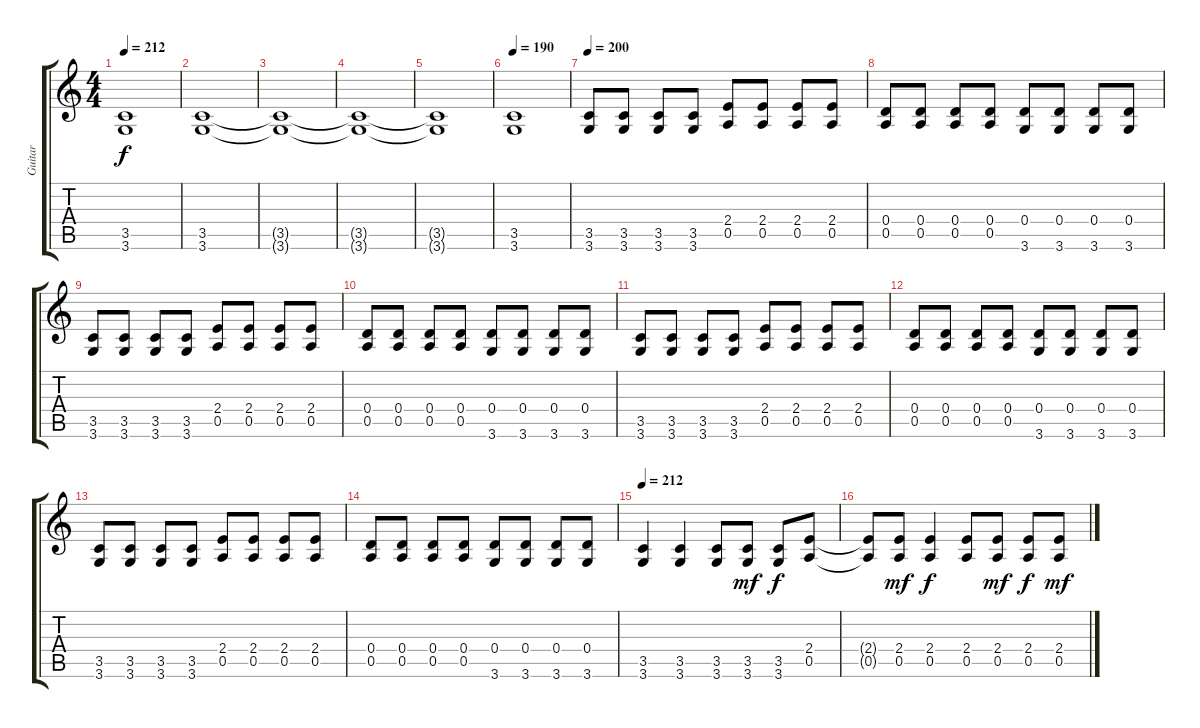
\track ("Guitar" "Guitar") {instrument distortionguitar}
\staff {score tabs}
\tuning (E4 B3 G3 D3 A2 E2) {hide}
\ts (4 4)
\tempo 212
\clef g2
\ks c
(3.5{t} 3.6{t}).1{dy f} |
(3.5 3.6).1 |
(3.5{t} 3.6{t}).1 |
(3.5{t} 3.6{t}).1 |
(3.5{t} 3.6{t}).1 |
\tempo 190
(3.5 3.6).1 |
\tempo 200
(3.5 3.6).8 (3.5 3.6).8 (3.5 3.6).8 (3.5 3.6).8 (2.4 0.5).8 (2.4 0.5).8 (2.4 0.5).8 (2.4 0.5).8 |
(0.4 0.5).8 (0.4 0.5).8 (0.4 0.5).8 (0.4 0.5).8 (0.4 3.6).8 (0.4 3.6).8 (0.4 3.6).8 (0.4 3.6).8 |
(3.5 3.6).8 (3.5 3.6).8 (3.5 3.6).8 (3.5 3.6).8 (2.4 0.5).8 (2.4 0.5).8 (2.4 0.5).8 (2.4 0.5).8 |
(0.4 0.5).8 (0.4 0.5).8 (0.4 0.5).8 (0.4 0.5).8 (0.4 3.6).8 (0.4 3.6).8 (0.4 3.6).8 (0.4 3.6).8 |
(3.5 3.6).8 (3.5 3.6).8 (3.5 3.6).8 (3.5 3.6).8 (2.4 0.5).8 (2.4 0.5).8 (2.4 0.5).8 (2.4 0.5).8 |
(0.4 0.5).8 (0.4 0.5).8 (0.4 0.5).8 (0.4 0.5).8 (0.4 3.6).8 (0.4 3.6).8 (0.4 3.6).8 (0.4 3.6).8 |
(3.5 3.6).8 (3.5 3.6).8 (3.5 3.6).8 (3.5 3.6).8 (2.4 0.5).8 (2.4 0.5).8 (2.4 0.5).8 (2.4 0.5).8 |
(0.4 0.5).8 (0.4 0.5).8 (0.4 0.5).8 (0.4 0.5).8 (0.4 3.6).8 (0.4 3.6).8 (0.4 3.6).8 (0.4 3.6).8 |
\tempo 212
(3.5 3.6).4 (3.5 3.6).4 (3.5 3.6).8 (3.5 3.6).8{dy mf} (3.5 3.6).8{dy f} (2.4 0.5).8 |
(2.4{t} 0.5{t}).8 (2.4 0.5).8{dy mf} (2.4 0.5).4{dy f} (2.4 0.5).8 (2.4 0.5).8{dy mf} (2.4 0.5).8{dy f} (2.4 0.5).8{dy mf}
